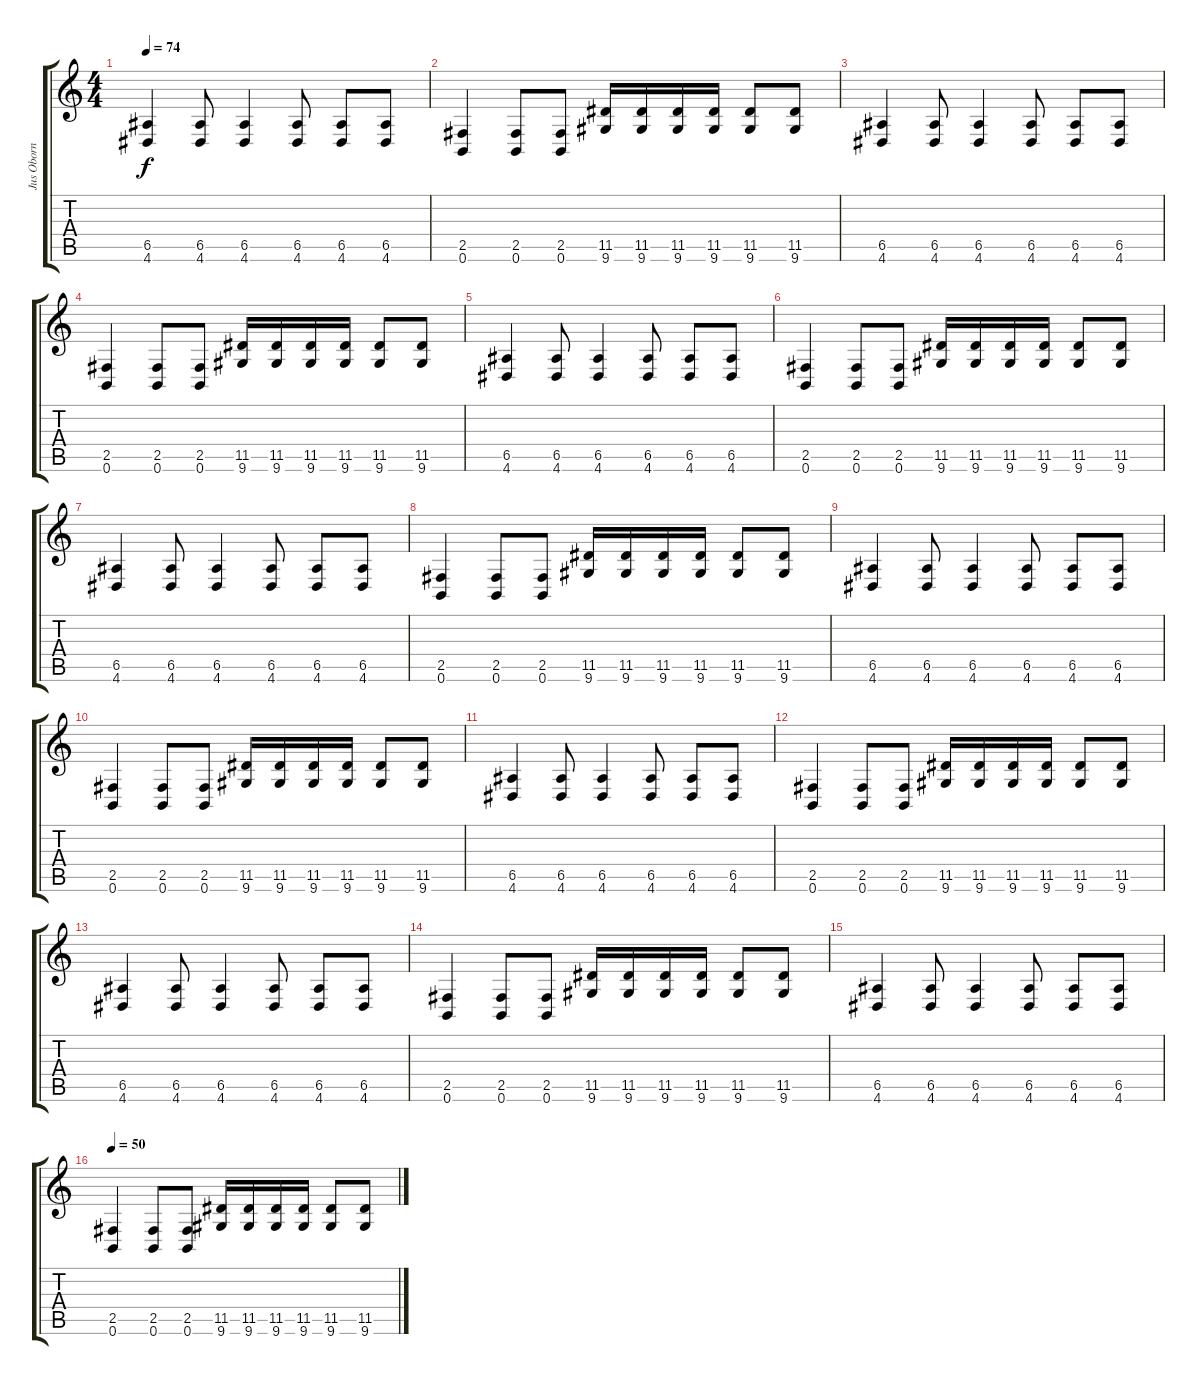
\track ("Jus Oborn" "Jus Oborn") {instrument distortionguitar}
\staff {score tabs}
\tuning (B3 Gb3 D3 A2 E2 B1) {hide}
\ts (4 4)
\tempo 74
\clef g2
\ks c
(6.5 4.6).4{dy f} (6.5 4.6).8 (6.5 4.6).4 (6.5 4.6).8 (6.5 4.6).8 (6.5 4.6).8 |
(2.5 0.6).4 (2.5 0.6).8 (2.5 0.6).8 (11.5 9.6).16 (11.5 9.6).16 (11.5 9.6).16 (11.5 9.6).16 (11.5 9.6).8 (11.5 9.6).8 |
(6.5 4.6).4 (6.5 4.6).8 (6.5 4.6).4 (6.5 4.6).8 (6.5 4.6).8 (6.5 4.6).8 |
(2.5 0.6).4 (2.5 0.6).8 (2.5 0.6).8 (11.5 9.6).16 (11.5 9.6).16 (11.5 9.6).16 (11.5 9.6).16 (11.5 9.6).8 (11.5 9.6).8 |
(6.5 4.6).4 (6.5 4.6).8 (6.5 4.6).4 (6.5 4.6).8 (6.5 4.6).8 (6.5 4.6).8 |
(2.5 0.6).4 (2.5 0.6).8 (2.5 0.6).8 (11.5 9.6).16 (11.5 9.6).16 (11.5 9.6).16 (11.5 9.6).16 (11.5 9.6).8 (11.5 9.6).8 |
(6.5 4.6).4 (6.5 4.6).8 (6.5 4.6).4 (6.5 4.6).8 (6.5 4.6).8 (6.5 4.6).8 |
(2.5 0.6).4 (2.5 0.6).8 (2.5 0.6).8 (11.5 9.6).16 (11.5 9.6).16 (11.5 9.6).16 (11.5 9.6).16 (11.5 9.6).8 (11.5 9.6).8 |
(6.5 4.6).4 (6.5 4.6).8 (6.5 4.6).4 (6.5 4.6).8 (6.5 4.6).8 (6.5 4.6).8 |
(2.5 0.6).4 (2.5 0.6).8 (2.5 0.6).8 (11.5 9.6).16 (11.5 9.6).16 (11.5 9.6).16 (11.5 9.6).16 (11.5 9.6).8 (11.5 9.6).8 |
(6.5 4.6).4 (6.5 4.6).8 (6.5 4.6).4 (6.5 4.6).8 (6.5 4.6).8 (6.5 4.6).8 |
(2.5 0.6).4 (2.5 0.6).8 (2.5 0.6).8 (11.5 9.6).16 (11.5 9.6).16 (11.5 9.6).16 (11.5 9.6).16 (11.5 9.6).8 (11.5 9.6).8 |
(6.5 4.6).4 (6.5 4.6).8 (6.5 4.6).4 (6.5 4.6).8 (6.5 4.6).8 (6.5 4.6).8 |
(2.5 0.6).4 (2.5 0.6).8 (2.5 0.6).8 (11.5 9.6).16 (11.5 9.6).16 (11.5 9.6).16 (11.5 9.6).16 (11.5 9.6).8 (11.5 9.6).8 |
(6.5 4.6).4 (6.5 4.6).8 (6.5 4.6).4 (6.5 4.6).8 (6.5 4.6).8 (6.5 4.6).8 |
\tempo 50
(2.5 0.6).4 (2.5 0.6).8 (2.5 0.6).8 (11.5 9.6).16 (11.5 9.6).16 (11.5 9.6).16 (11.5 9.6).16 (11.5 9.6).8 (11.5 9.6).8
